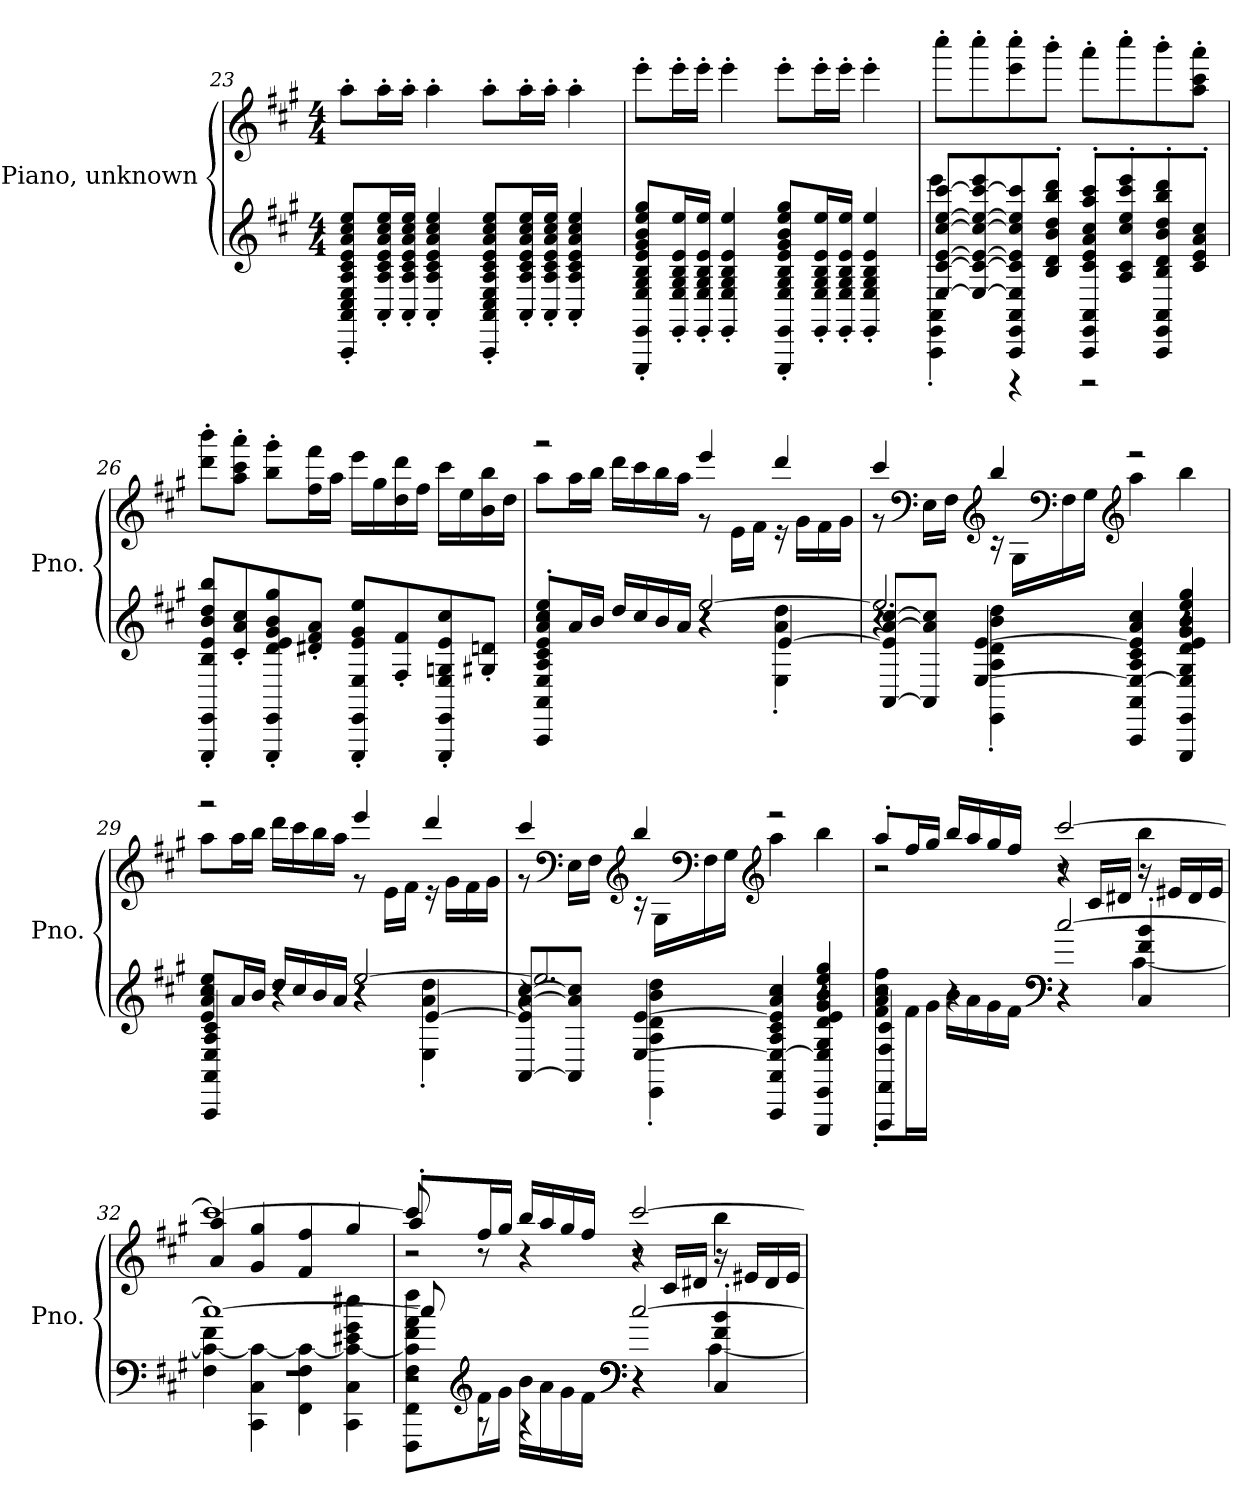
**kern	**kern
*part1	*part1
*staff2	*staff1
*I"Piano, unknown	*
*I'Pno.	*
*clefG2	*clefG2
*k[f#c#g#]	*k[f#c#g#]
*M4/4	*M4/4
=23	=23
8AAA/' 8AA/' 8C#/' 8E/' 8A/' 8c#/' 8e/' 8a/' 8cc#/' 8ee/'L	8aa'\L
16AA/' 16A/' 16c#/' 16e/' 16a/' 16cc#/' 16ee/'L	16aa'\L
16AA/' 16A/' 16c#/' 16e/' 16a/' 16cc#/' 16ee/'JJ	16aa'\JJ
4AA/' 4A/' 4c#/' 4e/' 4a/' 4cc#/' 4ee/'	4aa'\
8AAA/' 8AA/' 8C#/' 8E/' 8A/' 8c#/' 8e/' 8a/' 8cc#/' 8ee/'L	8aa'\L
16AA/' 16A/' 16c#/' 16e/' 16a/' 16cc#/' 16ee/'L	16aa'\L
16AA/' 16A/' 16c#/' 16e/' 16a/' 16cc#/' 16ee/'JJ	16aa'\JJ
4AA/' 4A/' 4c#/' 4e/' 4a/' 4cc#/' 4ee/'	4aa'\
=24	=24
8EEE/' 8EE/' 8E/' 8G#/' 8B/' 8e/' 8g#/' 8b/' 8ee/' 8gg#/'L	8eee'\L
16EE/' 16E/' 16G#/' 16B/' 16e/' 16ee/'L	16eee'\L
16EE/' 16E/' 16G#/' 16B/' 16e/' 16ee/'JJ	16eee'\JJ
4EE/' 4E/' 4G#/' 4B/' 4e/' 4ee/'	4eee'\
8EEE/' 8EE/' 8E/' 8G#/' 8B/' 8e/' 8g#/' 8b/' 8ee/' 8gg#/'L	8eee'\L
16EE/' 16E/' 16G#/' 16B/' 16e/' 16ee/'L	16eee'\L
16EE/' 16E/' 16G#/' 16B/' 16e/' 16ee/'JJ	16eee'\JJ
4EE/' 4E/' 4G#/' 4B/' 4e/' 4ee/'	4eee'\
!!LO:PB:g=z
=25	=25
*^	*
[8E/ [8c#/ [8e/ [8cc#/ [8ee/ [8ccc#/L	4AAA\' 4EE\' 4AA\' 4eee\'	8cccc#'\L
8E/_ 8c#/_ 8e/_ 8cc#/_ 8ee/_ 8ccc#/_ 8eee/	.	8cccc#'\
8AAA/ 8EE/ 8AA/ 8E/] 8c#/] 8e/] 8cc#/] 8ee/] 8ccc#/]	4r	8eee\' 8cccc#\'
8B/' 8d/' 8b/' 8dd/' 8bb/' 8ddd/'J	.	8bbb'\J
8AAA/' 8EE/' 8AA/' 8c#/' 8e/' 8a/' 8cc#/' 8aa/' 8ccc#/'L	2r	8aaa'\L
8A/' 8c#/' 8cc#/' 8ee/' 8ccc#/' 8eee/'	.	8cccc#'\
8AAA/' 8EE/' 8AA/' 8B/' 8d/' 8b/' 8dd/' 8bb/' 8ddd/'	.	8bbb'\
8c#/' 8e/' 8a/' 8cc#/'J	.	8aa\' 8ccc#\' 8aaa\'J
*v	*v	*
=26	=26
8EEE/' 8EE/' 8B/' 8e/' 8b/' 8dd/' 8bb/'L	8ddd\' 8bbb\'L
8c#/' 8a/' 8cc#/'	8aa\' 8ccc#\' 8aaa\'J
8EEE/' 8EE/' 8d/' 8e/' 8g#/' 8b/' 8gg#/'	8bb\' 8ggg#\'L
8d#X/' 8f#/' 8a/'J	16ff#\ 16fff#\L
.	16aa\JJ
8EEE/' 8EE/' 8E/' 8e/' 8g#/' 8ee/'L	16eee\LL
.	16gg#\
8F#/' 8f#/'	16dd\ 16ddd\
.	16ff#\JJ
8EEE/' 8EE/' 8E/' 8Gn/' 8e/' 8cc#/'	16ccc#\LL
.	16ee\
8G#X/' 8dn/'J	16b\ 16bb\
.	16dd\JJ
!!LO:LB:g=z
=27	=27
*^	*^
*	*^	*	*
2r	2r	8AAA/' 8AA/' 8E/' 8A/' 8c#/' 8e/' 8a/' 8cc#/' 8ee/'L	2r	8aa\L
.	.	16a/L	.	16aa\L
.	.	16b/JJ	.	16bb\JJ
.	.	16dd/LL	.	16ddd\LL
.	.	16cc#/	.	16ccc#\
.	.	16b/	.	16bb\
.	.	16a/JJ	.	16aa\JJ
[2ee/	4r	4r	4eee/	8r
.	.	.	.	16e\LL
.	.	.	.	16f#\JJ
.	4E\' 4a\' 4dd\'	[4e/	4ddd/	16r
.	.	.	.	16g#\LL
.	.	.	.	16f#\
.	.	.	.	16g#\JJ
=28	=28	=28	=28	=28
2.ee/]	4r	[8AA/ 8e/] [8a/ [8cc#/L	4ccc#/	8r
*	*	*	*clefF4	*
.	.	8AA/] 8a/] 8cc#/]J	.	16E\LL
.	.	.	.	16F#\JJ
*	*	*	*clefG2	*
.	4EE\' 4A\' 4d\' 4b\' 4dd\'	[4E/ [4e/	4bb/	16r
.	.	.	.	16G#\LL
*	*	*	*clefF4	*
.	.	.	.	16F#\
.	.	.	.	16G#\JJ
*	*	*	*clefG2	*
.	2r	4AAA/ 4AA/ 4E/_ 4A/ 4c#/ 4e/] 4a/ 4cc#/	2r	4aa\
4r	.	4EEE/ 4EE/ 4E/] 4G#/ 4d/ 4e/ 4g#/ 4b/ 4ee/ 4gg#/	.	4bb\
!!LO:LB:g=z	!!
=29	=29	=29	=29	=29
8e/ 8a/ 8cc#/ 8ee/L	2r	4AAA/ 4AA/ 4E/ 4A/ 4c#/	2r	8aa\L
16a/L	.	.	.	16aa\L
16b/JJ	.	.	.	16bb\JJ
16dd/LL	.	4r	.	16ddd\LL
16cc#/	.	.	.	16ccc#\
16b/	.	.	.	16bb\
16a/JJ	.	.	.	16aa\JJ
4r	4r	[2ee/	4eee/	8r
.	.	.	.	16e\LL
.	.	.	.	16f#\JJ
[4e/	4E\' 4a\' 4dd\'	.	4ddd/	16r
.	.	.	.	16g#\LL
.	.	.	.	16f#\
.	.	.	.	16g#\JJ
=30	=30	=30	=30	=30
[8AA/ 8e/] [8a/ [8cc#/L	4r	2.ee/]	4ccc#/	8r
*	*	*	*clefF4	*
8AA/] 8a/] 8cc#/]J	.	.	.	16E\LL
.	.	.	.	16F#\JJ
*	*	*	*clefG2	*
[4E/ [4e/	4EE\' 4A\' 4d\' 4b\' 4dd\'	.	4bb/	16r
.	.	.	.	16G#\LL
*	*	*	*clefF4	*
.	.	.	.	16F#\
.	.	.	.	16G#\JJ
*	*	*	*clefG2	*
4AAA/ 4AA/ 4E/_ 4A/ 4c#/ 4e/] 4a/ 4cc#/	2r	.	2r	4aa\
4EEE/ 4EE/ 4E/] 4G#/ 4d/ 4e/ 4g#/ 4b/ 4ee/ 4gg#/	.	4r	.	4bb\
!!LO:LB:g=z
=31	=31	=31	=31	=31
*	*	*	*	*^
2r	8f#\' 8a\' 8cc#\' 8ff#\'L	4FFF#/ 4FF#/ 4F#/ 4c#/	2r	2r	8aa'/L
.	16f#\L	.	.	.	16ff#/L
.	16g#\JJ	.	.	.	16gg#/JJ
.	16b\LL	4r	.	.	16bb/LL
.	16a\	.	.	.	16aa/
.	16g#\	.	.	.	16gg#/
.	16f#\JJ	.	.	.	16ff#/JJ
*clefF4	*	*	*	*	*
4r	4r	[2cc#/	[2ccc#/	4r	8r
.	.	.	.	.	16c#/LL
.	.	.	.	.	16d#X/JJ
4C#/' 4f#/' 4b/'	[4c#\	.	.	4bb\	16r
.	.	.	.	.	16e#X/LL
.	.	.	.	.	16d#/
.	.	.	.	.	16e#/JJ
*	*	*	*	*v	*v
=32	=32	=32	=32	=32
1r	4F#\ 4c#\_ 4f#\	1cc#_	1ccc#_	4a/ 4aa/
.	4CC#\ 4C#\ 4c#\_	.	.	4g#/ 4gg#/
.	4FF#\ 4F#\ 4c#\_	.	.	4f#/ 4ff#/
.	4CC#\ 4C#\ 4c#\_ 4e#X\ 4g#\ 4ee#X\	.	.	4gg#/
!!LO:LB:g=z
=33	=33	=33	=33	=33
*	*	*	*	*^
2r	8FFF#\ 8FF#\ 8F#\ 8c#\] 8f#\ 8a\ 8ff#\L	8cc#/]	8ccc#/]	2r	8aa'/L
*clefG2	*	*	*	*	*
.	16f#\L	8r	8r	.	16ff#/L
.	16g#\JJ	.	.	.	16gg#/JJ
.	16b\LL	4r	4r	.	16bb/LL
.	16a\	.	.	.	16aa/
.	16g#\	.	.	.	16gg#/
.	16f#\JJ	.	.	.	16ff#/JJ
*clefF4	*	*	*	*	*
4r	4r	[2cc#/	[2ccc#/	4r	8r
.	.	.	.	.	16c#/LL
.	.	.	.	.	16d#X/JJ
4C#/' 4f#/' 4b/'	[4c#\	.	.	4bb\	16r
.	.	.	.	.	16e#X/LL
.	.	.	.	.	16d#/
.	.	.	.	.	16e#/JJ
*v	*v	*v	*	*	*
*	*v	*v	*v
=	=
*-	*-
